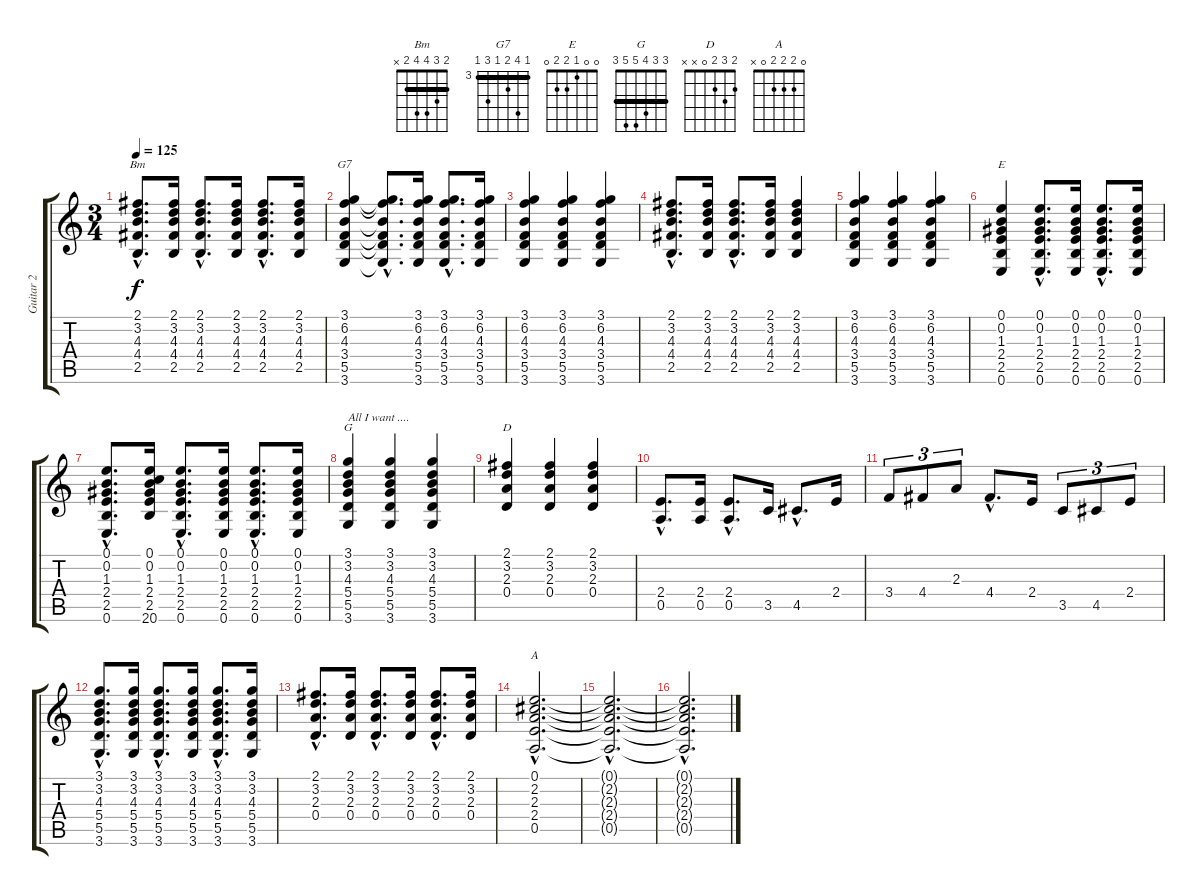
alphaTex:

\track ("Guitar 2" "Guitar 2") {instrument electricguitarclean}
\staff {score tabs}
\tuning (E4 B3 G3 D3 A2 E2) {hide}
\chord ("Bm" 2 3 4 4 2 x) {barre 2}
\chord ("G7" 3 6 4 3 5 3) {firstfret 3 barre 3}
\chord ("E" 0 0 1 2 2 0)
\chord ("G" 3 3 4 5 5 3) {barre 3}
\chord ("D" 2 3 2 0 x x)
\chord ("A" 0 2 2 2 0 x)
\ts (3 4)
\tempo 125
\clef g2
\ks c
(2.1{hac} 3.2{hac} 4.3{hac} 4.4{hac} 2.5{hac}).8{d ch "Bm" dy f} (2.1 3.2 4.3 4.4 2.5).16 (2.1{hac} 3.2{hac} 4.3{hac} 4.4{hac} 2.5{hac}).8{d} (2.1 3.2 4.3 4.4 2.5).16 (2.1{hac} 3.2{hac} 4.3{hac} 4.4{hac} 2.5{hac}).8{d} (2.1 3.2 4.3 4.4 2.5).16 |
(3.1 6.2 4.3 3.4 5.5 3.6).4{ch "G7"} (3.1{hac t} 6.2{hac t} 4.3{hac t} 3.4{hac t} 5.5{hac t} 3.6{hac t}).8{d} (3.1 6.2 4.3 3.4 5.5 3.6).16 (3.1{hac} 6.2{hac} 4.3{hac} 3.4{hac} 5.5{hac} 3.6{hac}).8{d} (3.1 6.2 4.3 3.4 5.5 3.6).16 |
(3.1 6.2 4.3 3.4 5.5 3.6).4 (3.1 6.2 4.3 3.4 5.5 3.6).4 (3.1 6.2 4.3 3.4 5.5 3.6).4 |
(2.1{hac} 3.2{hac} 4.3{hac} 4.4{hac} 2.5{hac}).8{d} (2.1 3.2 4.3 4.4 2.5).16 (2.1{hac} 3.2{hac} 4.3{hac} 4.4{hac} 2.5{hac}).8{d} (2.1 3.2 4.3 4.4 2.5).16 (2.1 3.2 4.3 4.4 2.5).4 |
(3.1 6.2 4.3 3.4 5.5 3.6).4 (3.1 6.2 4.3 3.4 5.5 3.6).4 (3.1 6.2 4.3 3.4 5.5 3.6).4 |
(0.1 0.2 1.3 2.4 2.5 0.6).4{ch "E"} (0.1{hac} 0.2{hac} 1.3{hac} 2.4{hac} 2.5{hac} 0.6{hac}).8{d} (0.1 0.2 1.3 2.4 2.5 0.6).16 (0.1{hac} 0.2{hac} 1.3{hac} 2.4{hac} 2.5{hac} 0.6{hac}).8{d} (0.1 0.2 1.3 2.4 2.5 0.6).16 |
(0.1{hac} 0.2{hac} 1.3{hac} 2.4{hac} 2.5{hac} 0.6{hac}).8{d} (0.1 0.2 1.3 2.4 2.5 20.6).16 (0.1{hac} 0.2{hac} 1.3{hac} 2.4{hac} 2.5{hac} 0.6{hac}).8{d} (0.1 0.2 1.3 2.4 2.5 0.6).16 (0.1{hac} 0.2{hac} 1.3{hac} 2.4{hac} 2.5{hac} 0.6{hac}).8{d} (0.1 0.2 1.3 2.4 2.5 0.6).16 |
(3.1 3.2 4.3 5.4 5.5 3.6).4{ch "G" txt "All I want ...."} (3.1 3.2 4.3 5.4 5.5 3.6).4 (3.1 3.2 4.3 5.4 5.5 3.6).4 |
(2.1 3.2 2.3 0.4).4{ch "D"} (2.1 3.2 2.3 0.4).4 (2.1 3.2 2.3 0.4).4 |
(2.4{hac} 0.5{hac}).8{d} (2.4 0.5).16 (2.4{hac} 0.5{hac}).8{d} 3.5.16 4.5{hac}.8{d} 2.4.16 |
3.4.8{tu (3 2)} 4.4.8{tu (3 2)} 2.3.8{tu (3 2)} 4.4{hac}.8{d} 2.4.16 3.5.8{tu (3 2)} 4.5.8{tu (3 2)} 2.4.8{tu (3 2)} |
(3.1{hac} 3.2{hac} 4.3{hac} 5.4{hac} 5.5{hac} 3.6{hac}).8{d} (3.1 3.2 4.3 5.4 5.5 3.6).16 (3.1{hac} 3.2{hac} 4.3{hac} 5.4{hac} 5.5{hac} 3.6{hac}).8{d} (3.1 3.2 4.3 5.4 5.5 3.6).16 (3.1{hac} 3.2{hac} 4.3{hac} 5.4{hac} 5.5{hac} 3.6{hac}).8{d} (3.1 3.2 4.3 5.4 5.5 3.6).16 |
(2.1{hac} 3.2{hac} 2.3{hac} 0.4{hac}).8{d} (2.1 3.2 2.3 0.4).16 (2.1{hac} 3.2{hac} 2.3{hac} 0.4{hac}).8{d} (2.1 3.2 2.3 0.4).16 (2.1{hac} 3.2{hac} 2.3{hac} 0.4{hac}).8{d} (2.1 3.2 2.3 0.4).16 |
(0.1{hac} 2.2{hac} 2.3{hac} 2.4{hac} 0.5{hac}).2{d ch "A"} |
(0.1{hac t} 2.2{hac t} 2.3{hac t} 2.4{hac t} 0.5{hac t}).2{d} |
(0.1{hac t} 2.2{hac t} 2.3{hac t} 2.4{hac t} 0.5{hac t}).2{d}
